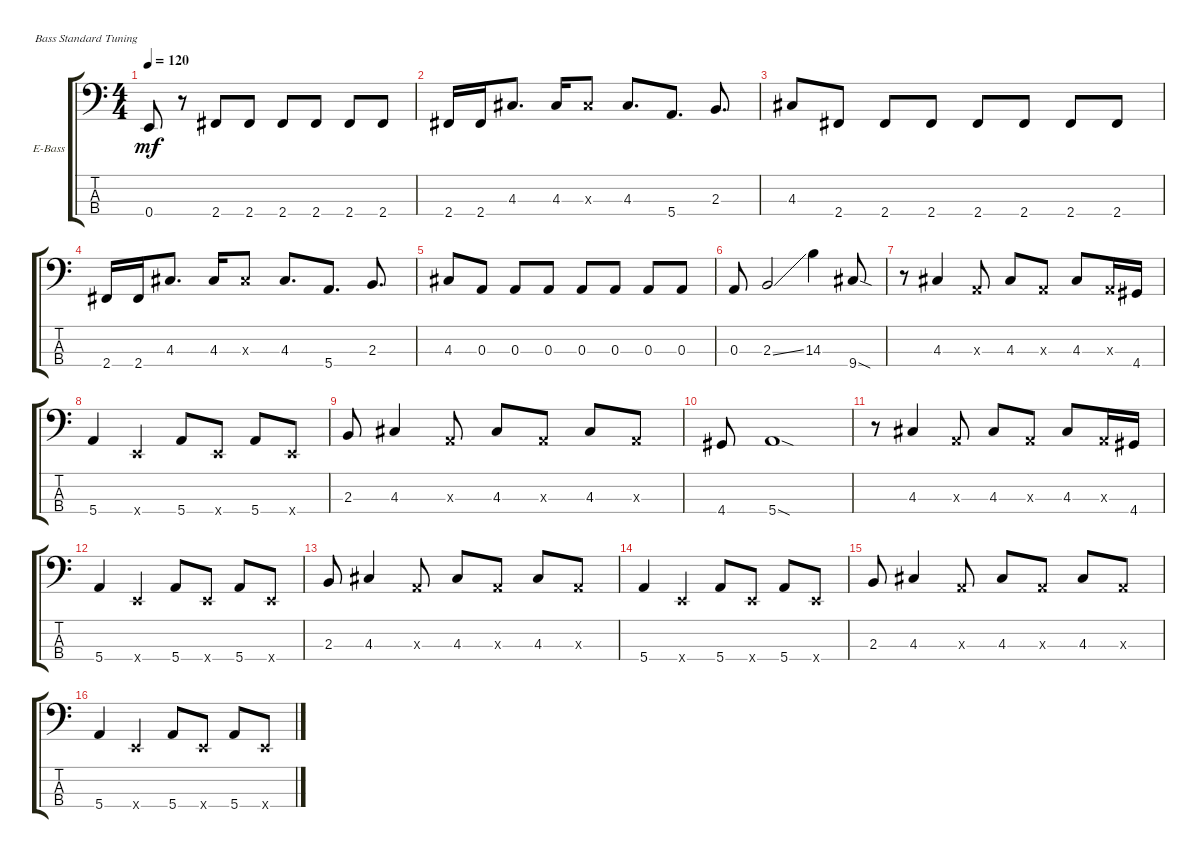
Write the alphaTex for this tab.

\defaultSystemsLayout 4
\bracketExtendMode groupsimilarinstruments
\firstSystemTrackNameOrientation horizontal
\otherSystemsTrackNameOrientation horizontal
\track ("Лена" "E-Bass") {instrument electricbassfinger}
\staff {score tabs}
\tuning (G2 D2 A1 E1)
\ts (4 4)
\tempo 120
\clef f4
\ks c
0.4.8{dy mf} r.8 2.4.8 2.4.8 2.4.8 2.4.8 2.4.8 2.4.8 |
2.4.16 2.4.16 4.3.8{d} 4.3.16 4.3{x}.8 4.3.8{d} 5.4.8{d} 2.3.8{d} |
4.3.8 2.4.8 2.4.8 2.4.8 2.4.8 2.4.8 2.4.8 2.4.8 |
2.4.16 2.4.16 4.3.8{d} 4.3.16 4.3{x}.8 4.3.8{d} 5.4.8{d} 2.3.8{d} |
4.3.8 0.3.8 0.3.8 0.3.8 0.3.8 0.3.8 0.3.8 0.3.8 |
0.3.8 2.3{ss}.2 14.3.4 9.4{sod}.8 |
r.8 4.3.4 0.3{x}.8 4.3.8 0.3{x}.8 4.3.8 0.3{x}.16 4.4.16 |
5.4.4 0.4{x}.4 5.4.8 0.4{x}.8 5.4.8 0.4{x}.8 |
2.3.8 4.3.4 0.3{x}.8 4.3.8 0.3{x}.8 4.3.8 0.3{x}.8 |
4.4.8 5.4{sod}.1 |
r.8 4.3.4 0.3{x}.8 4.3.8 0.3{x}.8 4.3.8 0.3{x}.16 4.4.16 |
5.4.4 0.4{x}.4 5.4.8 0.4{x}.8 5.4.8 0.4{x}.8 |
2.3.8 4.3.4 0.3{x}.8 4.3.8 0.3{x}.8 4.3.8 0.3{x}.8 |
5.4.4 0.4{x}.4 5.4.8 0.4{x}.8 5.4.8 0.4{x}.8 |
2.3.8 4.3.4 0.3{x}.8 4.3.8 0.3{x}.8 4.3.8 0.3{x}.8 |
5.4.4 0.4{x}.4 5.4.8 0.4{x}.8 5.4.8 0.4{x}.8
